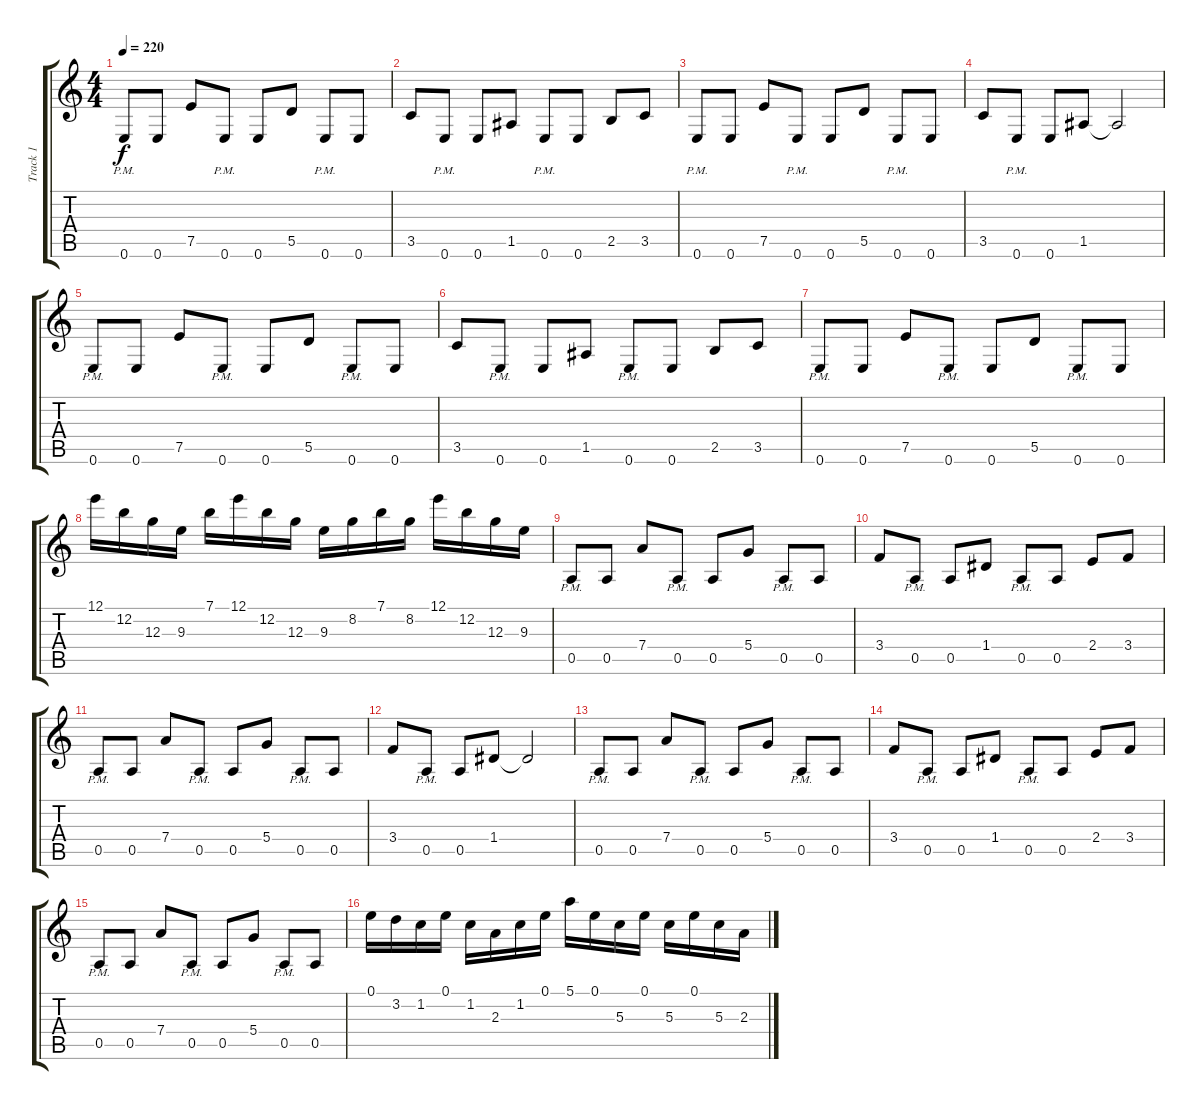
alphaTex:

\track ("Track 1" "Track 1") {instrument distortionguitar}
\staff {score tabs}
\tuning (E4 B3 G3 D3 A2 E2) {hide}
\ts (4 4)
\tempo 220
\clef g2
\ks c
0.6{pm}.8{dy f} 0.6.8 7.5.8 0.6{pm}.8 0.6.8 5.5.8 0.6{pm}.8 0.6.8 |
3.5.8 0.6{pm}.8 0.6.8 1.5.8 0.6{pm}.8 0.6.8 2.5.8 3.5.8 |
0.6{pm}.8 0.6.8 7.5.8 0.6{pm}.8 0.6.8 5.5.8 0.6{pm}.8 0.6.8 |
3.5.8 0.6{pm}.8 0.6.8 1.5.8 1.5{t}.2 |
0.6{pm}.8 0.6.8 7.5.8 0.6{pm}.8 0.6.8 5.5.8 0.6{pm}.8 0.6.8 |
3.5.8 0.6{pm}.8 0.6.8 1.5.8 0.6{pm}.8 0.6.8 2.5.8 3.5.8 |
0.6{pm}.8 0.6.8 7.5.8 0.6{pm}.8 0.6.8 5.5.8 0.6{pm}.8 0.6.8 |
12.1.16 12.2.16 12.3.16 9.3.16 7.1.16 12.1.16 12.2.16 12.3.16 9.3.16 8.2.16 7.1.16 8.2.16 12.1.16 12.2.16 12.3.16 9.3.16 |
0.5{pm}.8 0.5.8 7.4.8 0.5{pm}.8 0.5.8 5.4.8 0.5{pm}.8 0.5.8 |
3.4.8 0.5{pm}.8 0.5.8 1.4.8 0.5{pm}.8 0.5.8 2.4.8 3.4.8 |
0.5{pm}.8 0.5.8 7.4.8 0.5{pm}.8 0.5.8 5.4.8 0.5{pm}.8 0.5.8 |
3.4.8 0.5{pm}.8 0.5.8 1.4.8 1.4{t}.2 |
0.5{pm}.8 0.5.8 7.4.8 0.5{pm}.8 0.5.8 5.4.8 0.5{pm}.8 0.5.8 |
3.4.8 0.5{pm}.8 0.5.8 1.4.8 0.5{pm}.8 0.5.8 2.4.8 3.4.8 |
0.5{pm}.8 0.5.8 7.4.8 0.5{pm}.8 0.5.8 5.4.8 0.5{pm}.8 0.5.8 |
0.1.16 3.2.16 1.2.16 0.1.16 1.2.16 2.3.16 1.2.16 0.1.16 5.1.16 0.1.16 5.3.16 0.1.16 5.3.16 0.1.16 5.3.16 2.3.16
